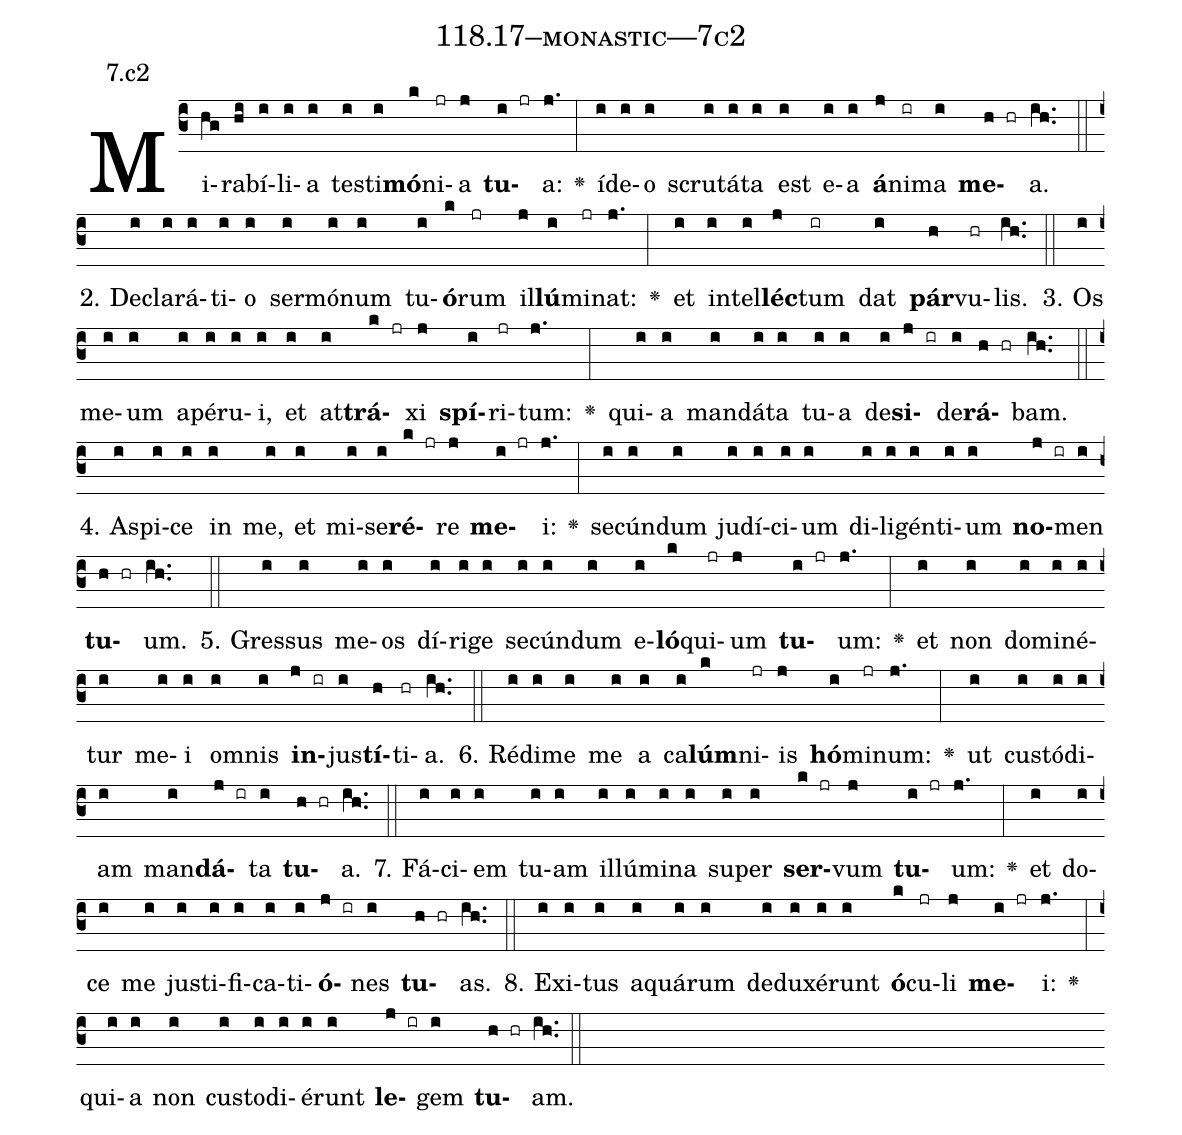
name: 118.17--monastic---7c2;
annotation: 7.c2;
%%
(c3)Mi(hg)ra(hi)bí(i)li(i)a(i) tes(i)ti(i)<b>mó</b>(k)ni(jr)a(j) <b>tu</b>(i jr)a:(j.) <v>\greheightstar</v>(:) íd(i)e(i)o(i) scru(i)tá(i)ta(i) est(i) e(i)a(i) <b>á</b>(j)ni(ir)ma(i) <b>me</b>(h hr)a.(ih..) (::)
2. De(i)cla(i)rá(i)ti(i)o(i) ser(i)mó(i)num(i) tu(i)<b>ó</b>(k)rum(jr) il(j)<b>lú</b>(i)mi(jr)nat:(j.) <v>\greheightstar</v>(:) et(i) in(i)tel(i)<b>léc</b>(j)tum(ir) dat(i) <b>pár</b>(h)vu(hr)lis.(ih..) (::)
3. Os(i) me(i)um(i) a(i)pé(i)ru(i)i,(i) et(i) at(i)<b>trá</b>(k jr)xi(j) <b>spí</b>(i)ri(jr)tum:(j.) <v>\greheightstar</v>(:) qui(i)a(i) man(i)dá(i)ta(i) tu(i)a(i) de(i)<b>si</b>(j ir)de(i)<b>rá</b>(h hr)bam.(ih..) (::)
4. A(i)spi(i)ce(i) in(i) me,(i) et(i) mi(i)se(i)<b>ré</b>(k jr)re(j) <b>me</b>(i jr)i:(j.) <v>\greheightstar</v>(:) se(i)cún(i)dum(i) ju(i)dí(i)ci(i)um(i) di(i)li(i)gén(i)ti(i)um(i) <b>no</b>(j ir)men(i) <b>tu</b>(h hr)um.(ih..) (::)
5. Gres(i)sus(i) me(i)os(i) dí(i)ri(i)ge(i) se(i)cún(i)dum(i) e(i)<b>ló</b>(k)qui(jr)um(j) <b>tu</b>(i jr)um:(j.) <v>\greheightstar</v>(:) et(i) non(i) do(i)mi(i)né(i)tur(i) me(i)i(i) om(i)nis(i) <b>in</b>(j ir)jus(i)<b>tí</b>(h)ti(hr)a.(ih..) (::)
6. Réd(i)i(i)me(i) me(i) a(i) ca(i)<b>lúm</b>(k)ni(jr)is(j) <b>hó</b>(i)mi(jr)num:(j.) <v>\greheightstar</v>(:) ut(i) cus(i)tó(i)di(i)am(i) man(i)<b>dá</b>(j ir)ta(i) <b>tu</b>(h hr)a.(ih..) (::)
7. Fá(i)ci(i)em(i) tu(i)am(i) il(i)lú(i)mi(i)na(i) su(i)per(i) <b>ser</b>(k jr)vum(j) <b>tu</b>(i jr)um:(j.) <v>\greheightstar</v>(:) et(i) do(i)ce(i) me(i) jus(i)ti(i)fi(i)ca(i)ti(i)<b>ó</b>(j ir)nes(i) <b>tu</b>(h hr)as.(ih..) (::)
8. Ex(i)i(i)tus(i) a(i)quá(i)rum(i) de(i)du(i)xé(i)runt(i) <b>ó</b>(k)cu(jr)li(j) <b>me</b>(i jr)i:(j.) <v>\greheightstar</v>(:) qui(i)a(i) non(i) cus(i)to(i)di(i)é(i)runt(i) <b>le</b>(j ir)gem(i) <b>tu</b>(h hr)am.(ih..) (::)
